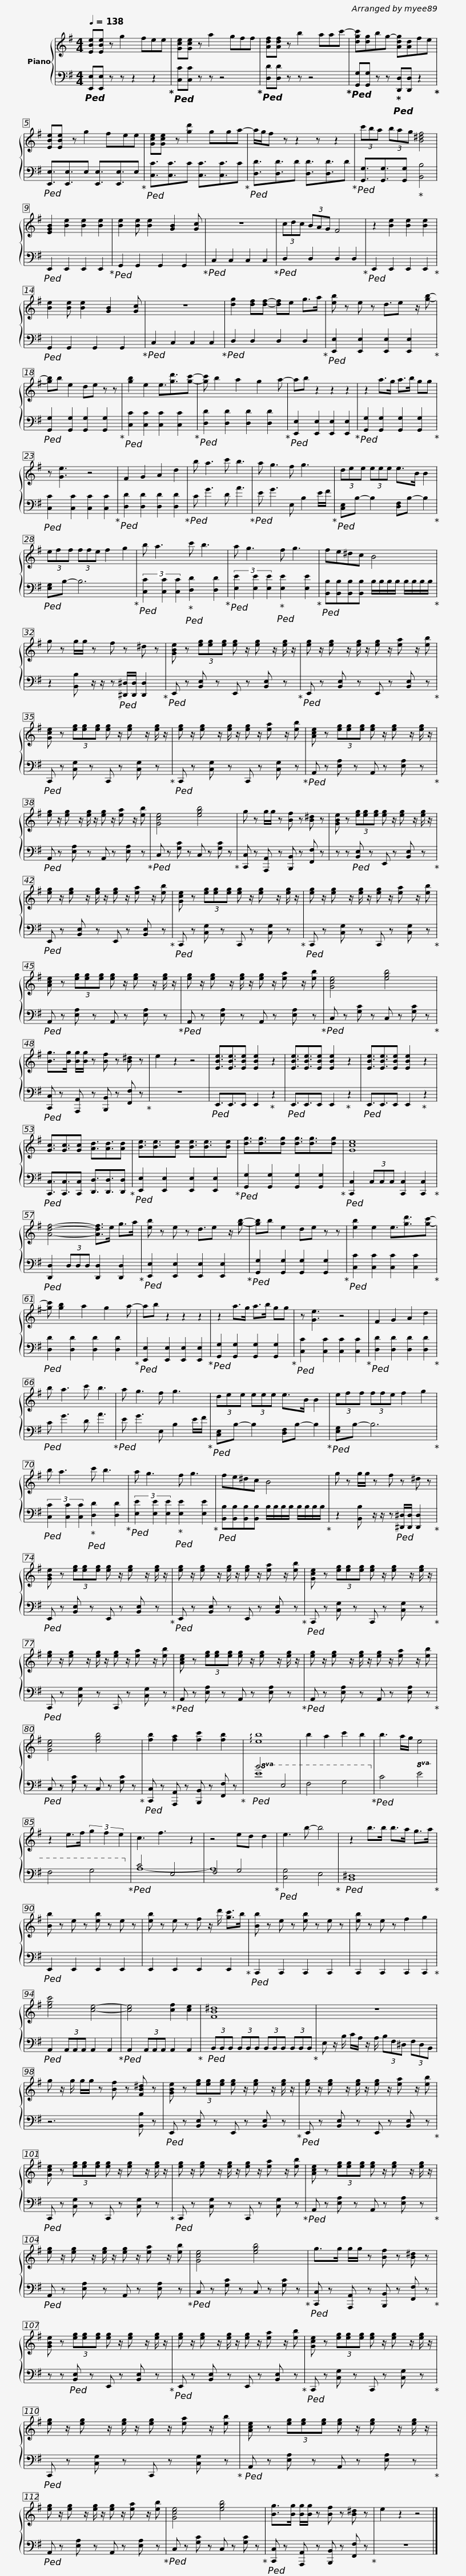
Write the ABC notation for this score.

X:1
%%score { 1 | ( 2 3 ) }
L:1/8
Q:1/4=138
M:4/4
I:linebreak $
K:G
V:1 treble
V:2 bass
V:3 bass
V:1
 [EBe][EBe] z g2 fee | [Gce][Gce] z a2 gff | [Adf][Adf] z b2 aac'- | [dgc'][dg]bg- [Adg][Ad]fe |$ [EBe][EBe] z g2 fee | %5
 [Gce][Gce] z [gd']2 gga- | a/g/f z z2 z z2 | (3c'ba (3bag [B^df]4 |$ [EGB]2 [Be]2 [Be]2 [Be]2 | [Be]2 [Be] [Be]2 [GB]2 [Gc] | %10
 z8 | (3cdc (3BAG F4 | z2 [Be]2 [Be]2 [Be]2 | [Be]2 [Be] [Be]2 [GB]2 [Gc] | z8 |$ %15
 [dg]2 [df][df]- [df]e g>a | [eb] z e z d3/2e z/ [gb]- | [gb]b e2 de z z | [gb]2 e2 e3/2[gd']3/2[gc']- | [gc'] b2 a2 g2 a- |$ %20
 ab z2 z2 z2 | z2 a>g a>b gg | z [Ge]3 z4 | F2 G2 A2 d2 | b a3 c' b3 | %25
 a g3 f g3 |$ (3dee (3eee e>B B2 | (3eff (3ffe f2 g2 | b a3 c' b3 | a g3 f g3 |$ %30
 fe^dc B4 | g z g/g/ z f z ^d z | [GBe] z (3[eg][eg][eg] [eg] z/ [eg] z/ [eg]/ z/ |$ [eg] z/ [eg] z/ [eg]/ z/ [eg] z/ [ea] z/ [eb] | [Gce] z (3[eg][eg][eg] [eg] z/ [eg] z/ [eg]/ z/ | %35
 [eg] z/ [eg] z/ [eg]/ z/ [eg] z/ [ea] z/ [eb] |$ [Ace] z (3[eg][eg][eg] [eg] z/ [eg] z/ [eg]/ z/ | [eg] z/ [eg] z/ [eg]/ z/ [eg] z/ [ea] z/ [eb] | [Gce]4 [egb]4 |$ g z g/g/ z [Bf] z [B^d] z | %40
 [GBe] z (3[eg][eg][eg] [eg] z/ [eg] z/ [eg]/ z/ | [eg] z/ [eg] z/ [eg]/ z/ [eg] z/ [ea] z/ [eb] |$ [Gce] z (3[eg][eg][eg] [eg] z/ [eg] z/ [eg]/ z/ | [eg] z/ [eg] z/ [eg]/ z/ [eg] z/ [ea] z/ [eb] | [Ace] z (3[eg][eg][eg] [eg] z/ [eg] z/ [eg]/ z/ |$ %45
 [eg] z/ [eg] z/ [eg]/ z/ [eg] z/ [ea] z/ [eb] | [Gce]4 [egb]4 | [Bg]>[Bg] [Bg]/[Bg]/ z [Bf] z [B^d] z | e2 z2 z4 | [EBe]3/2[EBe]3/2[EBe] [EBe]2 z2 |$ %50
 [EBe]3/2[EBe]3/2[EBe] [EBe]2 z2 | [EBe]3/2[EBe]3/2[EBe] [EBe]2 z2 | [Gc]3/2[Gc]3/2[Gc] [Ad]3/2[Ad]3/2[Ad] | [Be]3/2[Be]3/2[Be] [Be]3/2[Be]3/2[Be] | [dg]3/2[dg]3/2[dg] [dg]3/2[dg]3/2[dg] |$ %55
 [Gce]8 | [Adf]4- [Adf]>e g>a | [eb] z e z d3/2e z/ [gb]- | [gb]b e2 de z z | [eb]2 e2 e3/2[gd']3/2[gc']- |$ %60
 [gc'] [gb]2 a2 g2 a- | ab z2 z2 z2 | z2 a>g a>b gg | z [Ge]3 z4 | F2 G2 A2 d2 | %65
 b a3 c' b3 |$ a g3 f g3 | (3dee (3eee e>B B2 | (3eff (3ffe f2 g2 | b a3 c' b3 | %70
 a g3 f g3 |$ fe^dc B4 | g z g/g/ z f z ^d z | [GBe] z (3[eg][eg][eg] [eg] z/ [eg] z/ [eg]/ z/ |$ [eg] z/ [eg] z/ [eg]/ z/ [eg] z/ [ea] z/ [eb] | %75
 [Gce] z (3[eg][eg][eg] [eg] z/ [eg] z/ [eg]/ z/ | [eg] z/ [eg] z/ [eg]/ z/ [eg] z/ [ea] z/ [eb] |$ [Ace] z (3[eg][eg][eg] [eg] z/ [eg] z/ [eg]/ z/ | [eg] z/ [eg] z/ [eg]/ z/ [eg] z/ [ea] z/ [eb] | [Gce]4 [egb]4 | %80
 [fb]2 [fa]2 [fc']2 [fb]2 |$ !arpeggio![eb]8 | b2 a2 c'2 b2 | b3 a/g/ e4 | z2 e>f (3g2 f2 e2 | %85
 c3 f3 z2 | z4 ed d2 | e3 b- b4 | z2 b>b b>a g>a |$ [Bb] z e z [eb] z e z | %90
 [eb] z e z f z/ d'/ [gc']>b | [Bb] z e z [eb] z e z | [eb] z e z f2 g2 | [egc']4 [ce]4- | [ce]4 [cf]2 [ce]2 |$ %95
 [FB^d]8 | z8 | g z/ g/ g/g/ z [Bf] z [FB^d] z |$ [GBe] z (3[eg][eg][eg] [eg] z/ [eg] z/ [eg]/ z/ | [eg] z/ [eg] z/ [eg]/ z/ [eg] z/ [ea] z/ [eb] | %100
 [Gce] z (3[eg][eg][eg] [eg] z/ [eg] z/ [eg]/ z/ |$ [eg] z/ [eg] z/ [eg]/ z/ [eg] z/ [ea] z/ [eb] | [Ace] z (3[eg][eg][eg] [eg] z/ [eg] z/ [eg]/ z/ | [eg] z/ [eg] z/ [eg]/ z/ [eg] z/ [ea] z/ [eb] |$ [Gce]4 [egb]4 | %105
 g>g g/g/ z [Bf] z [B^d] z | [GBe] z (3[eg][eg][eg] [eg] z/ [eg] z/ [eg]/ z/ |$ [eg] z/ [eg] z/ [eg]/ z/ [eg] z/ [ea] z/ [eb] | [Gce] z (3[eg][eg][eg] [eg] z/ [eg] z/ [eg]/ z/ | [eg] z/ [eg] z/ [eg]/ z/ [eg] z/ [ea] z/ [eb] |$ %110
 [Ace] z (3[eg][eg][eg] [eg] z/ [eg] z/ [eg]/ z/ | [eg] z/ [eg] z/ [eg]/ z/ [eg] z/ [ea] z/ [eb] | [Gce]4 [egb]4 |$ [Bg]>[Bg] [Bg]/[Bg]/ z [Bf] z [B^d] z | e2 z2 z4 |] %115
V:2
!ped! [E,,E,][E,,E,] z z z2 z2!ped-up! |!ped! [C,C][C,C] z z z4!ped-up! |!ped! [D,D][D,D] z z z4!ped-up! |!ped! [G,,G,][G,,G,] z z!ped-up!!ped! [D,,D,][D,,D,] z2!ped-up! |$!ped! [E,,E,]3/2[E,,E,]3/2E, [E,,E,]3/2[E,,E,]3/2E,!ped-up! | %5
!ped! [C,C]3/2[C,C]3/2C [C,C]3/2[C,C]3/2C!ped-up! |!ped! [D,D]3/2[D,D]3/2D [D,D]3/2[D,D]3/2D!ped-up! |!ped! [G,,G,]3/2[G,,G,]3/2[G,,G,]!ped-up! [B,,B,]4 |$!ped! E,,2 E,,2 E,,2 E,,2!ped-up! |!ped! G,,2 G,,2 G,,2 G,,2!ped-up! | %10
!ped! C,2 C,2 C,2 C,2!ped-up! |!ped! D,2 D,2 D,2 D,2!ped-up! |!ped! E,,2 E,,2 E,,2 E,,2!ped-up! |!ped! G,,2 G,,2 G,,2 G,,2!ped-up! |!ped! C,2 C,2 C,2 C,2!ped-up! |$ %15
!ped! D,2 D,2 D,2 D,2!ped-up! |!ped! [E,,E,]2 [E,,E,]2 [E,,E,]2 [E,,E,]2!ped-up! |!ped! [G,,G,]2 [G,,G,]2 [G,,G,]2 [G,,G,]2!ped-up! |!ped! [C,C]2 [C,C]2 [C,C]2 [C,C]2!ped-up! |!ped! [D,D]2 [D,D]2 [D,D]2 [D,D]2!ped-up! |$ %20
!ped! [E,,E,]2 [E,,E,]2 [E,,E,]2 [E,,E,]2!ped-up! |!ped! [G,,G,]2 [G,,G,]2 [G,,G,]2 [G,,G,]2!ped-up! |!ped! [C,C]2 [C,C]2 [C,C]2 [C,C]2!ped-up! |!ped! [D,D]2 [D,D]2 [D,D]2 [D,D]2!ped-up! |!ped! C G3 D A3!ped-up! | %25
!ped! E G3 E, B,2 E/F/!ped-up! |$!ped! [C,E,]B,- B,2 [D,F,]B,- B,2!ped-up! |!ped! [E,G,]B,- B,6!ped-up! |!ped! (3[C,C]2 [C,C]2 [C,C]2!ped-up!!ped! [D,D]2 [D,D]2!ped-up! |!ped! (3[E,E]2 [E,E]2 [E,E]2!ped-up!!ped! [E,E]2 [E,E]2!ped-up! |$ %30
!ped! [B,,B,][B,,B,][B,,B,][B,,B,] B,/B,/B,/B,/ B,/B,/B,/B,/!ped-up! | z2 [B,,B,] z/ z/ z!ped! [^D,,^D,]/[D,,D,]/ [D,,D,]2!ped-up! |!ped! E,, z [B,,E,] z E,, z [B,,E,] z!ped-up! |$!ped! E,, z [B,,E,] z E,, z [B,,E,] z!ped-up! |!ped! C,, z [C,G,] z C,, z [C,G,] z!ped-up! | %35
!ped! C,, z [C,G,] z C,, z [C,G,] z!ped-up! |$!ped! A,, z [E,A,] z A,, z [E,A,] z!ped-up! |!ped! A,, z [E,A,] z A,, z [E,A,] z!ped-up! |!ped! C, z [G,C] z C, z [G,C] z!ped-up! |$ [C,,C,] z [A,,,A,,] z [B,,,B,,] z [F,,F,] z | %40
 z z!ped! [B,,E,] z E,, z [B,,E,] z!ped-up! |!ped! E,, z [B,,E,] z E,, z [B,,E,] z!ped-up! |$!ped! C,, z [C,G,] z C,, z [C,G,] z!ped-up! |!ped! C,, z [C,G,] z C,, z [C,G,] z!ped-up! |!ped! A,, z [E,A,] z A,, z [E,A,] z!ped-up! |$ %45
!ped! A,, z [E,A,] z A,, z [E,A,] z!ped-up! |!ped! C, z [G,C] z C, z [G,C] z!ped-up! |!ped! [C,,C,] z [A,,,A,,] z [B,,,B,,] z [F,,F,] z!ped-up! | z8 |!ped! E,,3/2E,,3/2E,, E,,2!ped-up! z2 |$ %50
!ped! E,,3/2E,,3/2E,, E,,2!ped-up! z2 |!ped! E,,3/2E,,3/2E,, E,,2!ped-up! z2 |!ped! [C,,C,]3/2[C,,C,]3/2[C,,C,] [D,,D,]3/2[D,,D,]3/2[D,,D,]!ped-up! |!ped! [E,,E,]2 [E,,E,]2 [E,,E,]2 [E,,E,]2!ped-up! |!ped! [G,,G,]2 [G,,G,]2 [G,,G,]2 [G,,G,]2!ped-up! |$ %55
!ped! [C,,C,]2 (3C,C,C, [C,,C,]2 [C,,C,]2!ped-up! |!ped! [D,,D,]2 (3D,D,D, [D,,D,]2 [D,,D,]2!ped-up! |!ped! [E,,E,]2 [E,,E,]2 [E,,E,]2 [E,,E,]2!ped-up! |!ped! [G,,G,]2 [G,,G,]2 [G,,G,]2 [G,,G,]2!ped-up! |!ped! [C,C]2 [C,C]2 [C,C]2 [C,C]2!ped-up! |$ %60
!ped! [D,D]2 [D,D]2 [D,D]2 [D,D]2!ped-up! |!ped! [E,,E,]2 [E,,E,]2 [E,,E,]2 [E,,E,]2!ped-up! |!ped! [G,,G,]2 [G,,G,]2 [G,,G,]2 [G,,G,]2!ped-up! |!ped! [C,C]2 [C,C]2 [C,C]2 [C,C]2!ped-up! |!ped! [D,D]2 [D,D]2 [D,D]2 [D,D]2!ped-up! | %65
!ped! C G3 D A3!ped-up! |$!ped! E G3 E, B,2 E/F/!ped-up! |!ped! [C,E,]B,- B,2 [D,F,]B,- B,2!ped-up! |!ped! [E,G,]B,- B,6!ped-up! |!ped! (3[C,C]2 [C,C]2 [C,C]2!ped-up!!ped! [D,D]2 [D,D]2!ped-up! | %70
!ped! (3[E,E]2 [E,E]2 [E,E]2!ped-up!!ped! [E,E]2 [E,E]2!ped-up! |$!ped! [B,,B,][B,,B,][B,,B,][B,,B,] B,/B,/B,/B,/ B,/B,/B,/B,/!ped-up! | z2 [B,,B,] z/ z/ z!ped! [^D,,^D,]/[D,,D,]/ [D,,D,]2!ped-up! |!ped! E,, z [B,,E,] z E,, z [B,,E,] z!ped-up! |$!ped! E,, z [B,,E,] z E,, z [B,,E,] z!ped-up! | %75
!ped! C,, z [C,G,] z C,, z [C,G,] z!ped-up! |!ped! C,, z [C,G,] z C,, z [C,G,] z!ped-up! |$!ped! A,, z [E,A,] z A,, z [E,A,] z!ped-up! |!ped! A,, z [E,A,] z A,, z [E,A,] z!ped-up! |!ped! C, z [G,C] z C, z [G,C] z!ped-up! | %80
!ped! [C,,C,] z [A,,,A,,] z [B,,,B,,] z [F,,F,] z!ped-up! |$!ped!!8va(! B4 E4 | F4 G4!ped-up!!8va)! |!ped! C4!8va(! E4 | F4 G4!ped-up!!8va)! | %85
!ped! C4 E,4 | F,4 G,4!ped-up! |!ped! [C,G,]4 E,4!ped-up! |!ped! [B,,^D,]8!ped-up! |$!ped! E,,2 E,,2 E,,2 E,,2 | %90
 E,,2 E,,2 E,,2 E,,2!ped-up! |!ped! C,,2 C,,2 C,,2 C,,2 | C,,2 C,,2 C,,2 C,,2!ped-up! |!ped! A,,2 (3A,,A,,A,, A,,2 A,,2!ped-up! |!ped! A,,2 (3A,,A,,A,, A,,2 A,,2!ped-up! |$ %95
!ped! (3B,,B,,B,, (3B,,B,,B,, (3B,,B,,B,, (3B,,B,,B,,!ped-up! | E, z/ B,/ C/A,/ z/ A,/ (3B,F,^D, (3F,D,B,, | z6 [B,,B,] z |$!ped! E,, z [B,,E,] z E,, z [B,,E,] z!ped-up! |!ped! E,, z [B,,E,] z E,, z [B,,E,] z!ped-up! | %100
!ped! C,, z [C,G,] z C,, z [C,G,] z!ped-up! |$!ped! C,, z [C,G,] z C,, z [C,G,] z!ped-up! |!ped! A,, z [E,A,] z A,, z [E,A,] z!ped-up! |!ped! A,, z [E,A,] z A,, z [E,A,] z!ped-up! |$!ped! C, z [G,C] z C, z [G,C] z!ped-up! | %105
!ped! [C,,C,] z [A,,,A,,] z [B,,,B,,] z [F,,F,] z!ped-up! | z z!ped! [B,,E,] z E,, z [B,,E,] z!ped-up! |$!ped! E,, z [B,,E,] z E,, z [B,,E,] z!ped-up! |!ped! C,, z [C,G,] z C,, z [C,G,] z!ped-up! |!ped! C,, z [C,G,] z C,, z [C,G,] z!ped-up! |$ %110
!ped! A,, z [E,A,] z A,, z [E,A,] z!ped-up! |!ped! A,, z [E,A,] z A,, z [E,A,] z!ped-up! |!ped! C, z [G,C] z C, z [G,C] z!ped-up! |$!ped! [C,,C,] z [A,,,A,,] z [B,,,B,,] z [F,,F,] z!ped-up! | z8 |] %115
V:3
 x8 | x8 | x8 | x8 |$ x8 | %5
 x8 | x8 | x8 |$ x8 | x8 | %10
 x8 | x8 | x8 | x8 | x8 |$ %15
 x8 | x8 | x8 | x8 | x8 |$ %20
 x8 | x8 | x8 | x8 | x8 | %25
 x8 |$ x8 | x8 | x8 | x8 |$ %30
 x8 | x8 | x8 |$ x8 | x8 | %35
 x8 |$ x8 | x8 | x8 |$ x8 | %40
 x8 | x8 |$ x8 | x8 | x8 |$ %45
 x8 | x8 | x8 | x8 | x8 |$ %50
 x8 | x8 | x8 | x8 | x8 |$ %55
 x8 | x8 | x8 | x8 | x8 |$ %60
 x8 | x8 | x8 | x8 | x8 | %65
 x8 |$ x8 | x8 | x8 | x8 | %70
 x8 |$ x8 | x8 | x8 |$ x8 | %75
 x8 | x8 |$ x8 | x8 | x8 | %80
 x8 |$!8va(! E8 | x8!8va)! | x4!8va(! x4 | x8!8va)! | %85
 A,8- | A,8 | x8 | x8 |$ x8 | %90
 x8 | x8 | x8 | x8 | x8 |$ %95
 x8 | x8 | x8 |$ x8 | x8 | %100
 x8 |$ x8 | x8 | x8 |$ x8 | %105
 x8 | x8 |$ x8 | x8 | x8 |$ %110
 x8 | x8 | x8 |$ x8 | x8 |] %115
